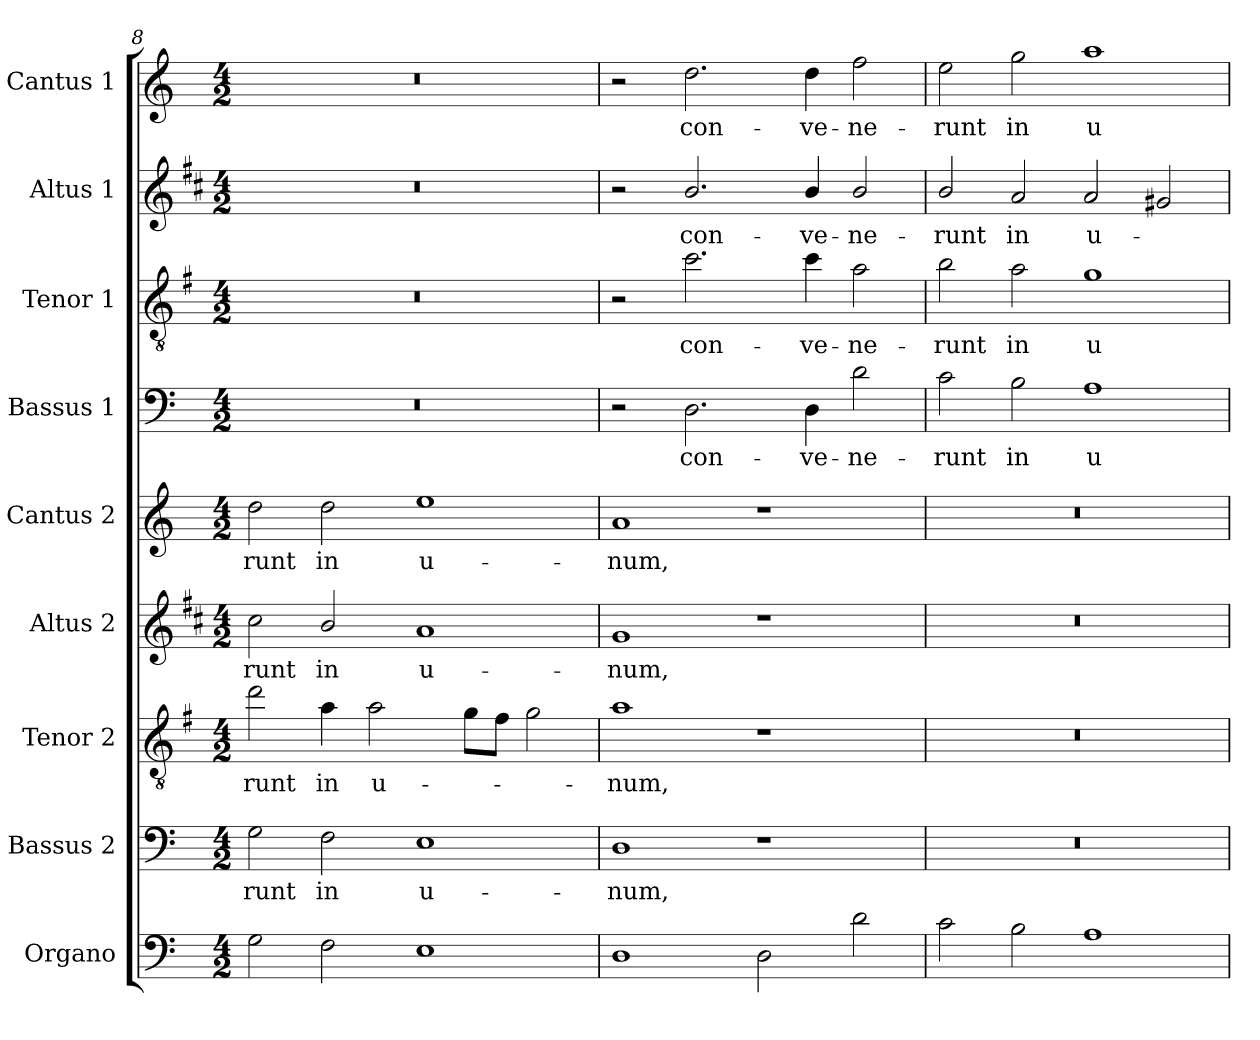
**kern	**kern	**text	**kern	**text	**kern	**text	**kern	**text	**kern	**text	**kern	**text	**kern	**text	**kern	**text
*part9	*part8	*part8	*part7	*part7	*part6	*part6	*part5	*part5	*part4	*part4	*part3	*part3	*part2	*part2	*part1	*part1
*staff9	*staff8	*staff8	*staff7	*staff7	*staff6	*staff6	*staff5	*staff5	*staff4	*staff4	*staff3	*staff3	*staff2	*staff2	*staff1	*staff1
*I"Organo	*I"Bassus 2	*	*I"Tenor 2	*	*I"Altus 2	*	*I"Cantus 2	*	*I"Bassus 1	*	*I"Tenor 1	*	*I"Altus 1	*	*I"Cantus 1	*
*I'Org	*I'B2	*	*I'T2	*	*I'A2	*	*I'C2	*	*I'B1	*	*I'T1	*	*I'A1	*	*I'C1	*
*clefF4	*clefF4	*	*clefGv2	*	*clefG2	*	*clefG2	*	*clefF4	*	*clefGv2	*	*clefG2	*	*clefG2	*
*	*	*	*ITrd4c7	*	*ITrd1c2	*	*	*	*	*	*ITrd4c7	*	*ITrd1c2	*	*	*
*k[]	*k[]	*	*k[]	*	*k[]	*	*k[]	*	*k[]	*	*k[]	*	*k[]	*	*k[]	*
*C:	*C:	*	*C:	*	*C:	*	*C:	*	*C:	*	*C:	*	*C:	*	*C:	*
*M4/2	*M4/2	*	*M4/2	*	*M4/2	*	*M4/2	*	*M4/2	*	*M4/2	*	*M4/2	*	*M4/2	*
=8	=8	=8	=8	=8	=8	=8	=8	=8	=8	=8	=8	=8	=8	=8	=8	=8
!	!	!LO:LY:b	!	!LO:LY:b	!	!LO:LY:b	!	!LO:LY:b	!	!	!	!	!	!	!	!
2G\	2G\	-runt	2g\	-runt	2b\	-runt	2dd\	-runt	0r	.	0r	.	0r	.	0r	.
!	!	!LO:LY:b	!	!LO:LY:b	!	!LO:LY:b	!	!LO:LY:b	!	!	!	!	!	!	!	!
2F\	2F\	in	4d\	in	2a/	in	2dd\	in	.	.	.	.	.	.	.	.
!	!	!	!	!LO:LY:b	!	!	!	!	!	!	!	!	!	!	!	!
.	.	.	2d\	u-	.	.	.	.	.	.	.	.	.	.	.	.
!	!	!LO:LY:b	!	!	!	!LO:LY:b	!	!LO:LY:b	!	!	!	!	!	!	!	!
1E	1E	u-	.	.	1g	u-	1ee	u-	.	.	.	.	.	.	.	.
.	.	.	8c\L	.	.	.	.	.	.	.	.	.	.	.	.	.
.	.	.	8B\J	.	.	.	.	.	.	.	.	.	.	.	.	.
.	.	.	2c\	.	.	.	.	.	.	.	.	.	.	.	.	.
=9	=9	=9	=9	=9	=9	=9	=9	=9	=9	=9	=9	=9	=9	=9	=9	=9
!	!	!LO:LY:b	!	!LO:LY:b	!	!LO:LY:b	!	!LO:LY:b	!	!	!	!	!	!	!	!
1D	1D	-num,	1d	-num,	1f	-num,	1a	-num,	2r	.	2r	.	2r	.	2r	.
!	!	!	!	!	!	!	!	!	!	!LO:LY:b	!	!LO:LY:b	!	!LO:LY:b	!	!LO:LY:b
.	.	.	.	.	.	.	.	.	2.D\	con-	2.f\	con-	2.a/	con-	2.dd\	con-
2D\	1r	.	1r	.	1r	.	1r	.	.	.	.	.	.	.	.	.
!	!	!	!	!	!	!	!	!	!	!LO:LY:b	!	!LO:LY:b	!	!LO:LY:b	!	!LO:LY:b
.	.	.	.	.	.	.	.	.	4D\	-ve-	4f\	-ve-	4a/	-ve-	4dd\	-ve-
!	!	!	!	!	!	!	!	!	!	!LO:LY:b	!	!LO:LY:b	!	!LO:LY:b	!	!LO:LY:b
2d\	.	.	.	.	.	.	.	.	2d\	-ne-	2d\	-ne-	2a/	-ne-	2ff\	-ne-
=10	=10	=10	=10	=10	=10	=10	=10	=10	=10	=10	=10	=10	=10	=10	=10	=10
!	!	!	!	!	!	!	!	!	!	!LO:LY:b	!	!LO:LY:b	!	!LO:LY:b	!	!LO:LY:b
2c\	0r	.	0r	.	0r	.	0r	.	2c\	-runt	2e\	-runt	2a/	-runt	2ee\	-runt
!	!	!	!	!	!	!	!	!	!	!LO:LY:b	!	!LO:LY:b	!	!LO:LY:b	!	!LO:LY:b
2B\	.	.	.	.	.	.	.	.	2B\	in	2d\	in	2g/	in	2gg\	in
!	!	!	!	!	!	!	!	!	!	!LO:LY:b	!	!LO:LY:b	!	!LO:LY:b	!	!LO:LY:b
1A	.	.	.	.	.	.	.	.	1A	u-	1c	u-	2g/	u-	1aa	u-
.	.	.	.	.	.	.	.	.	.	.	.	.	2f#X/	.	.	.
=	=	=	=	=	=	=	=	=	=	=	=	=	=	=	=	=
*-	*-	*-	*-	*-	*-	*-	*-	*-	*-	*-	*-	*-	*-	*-	*-	*-
